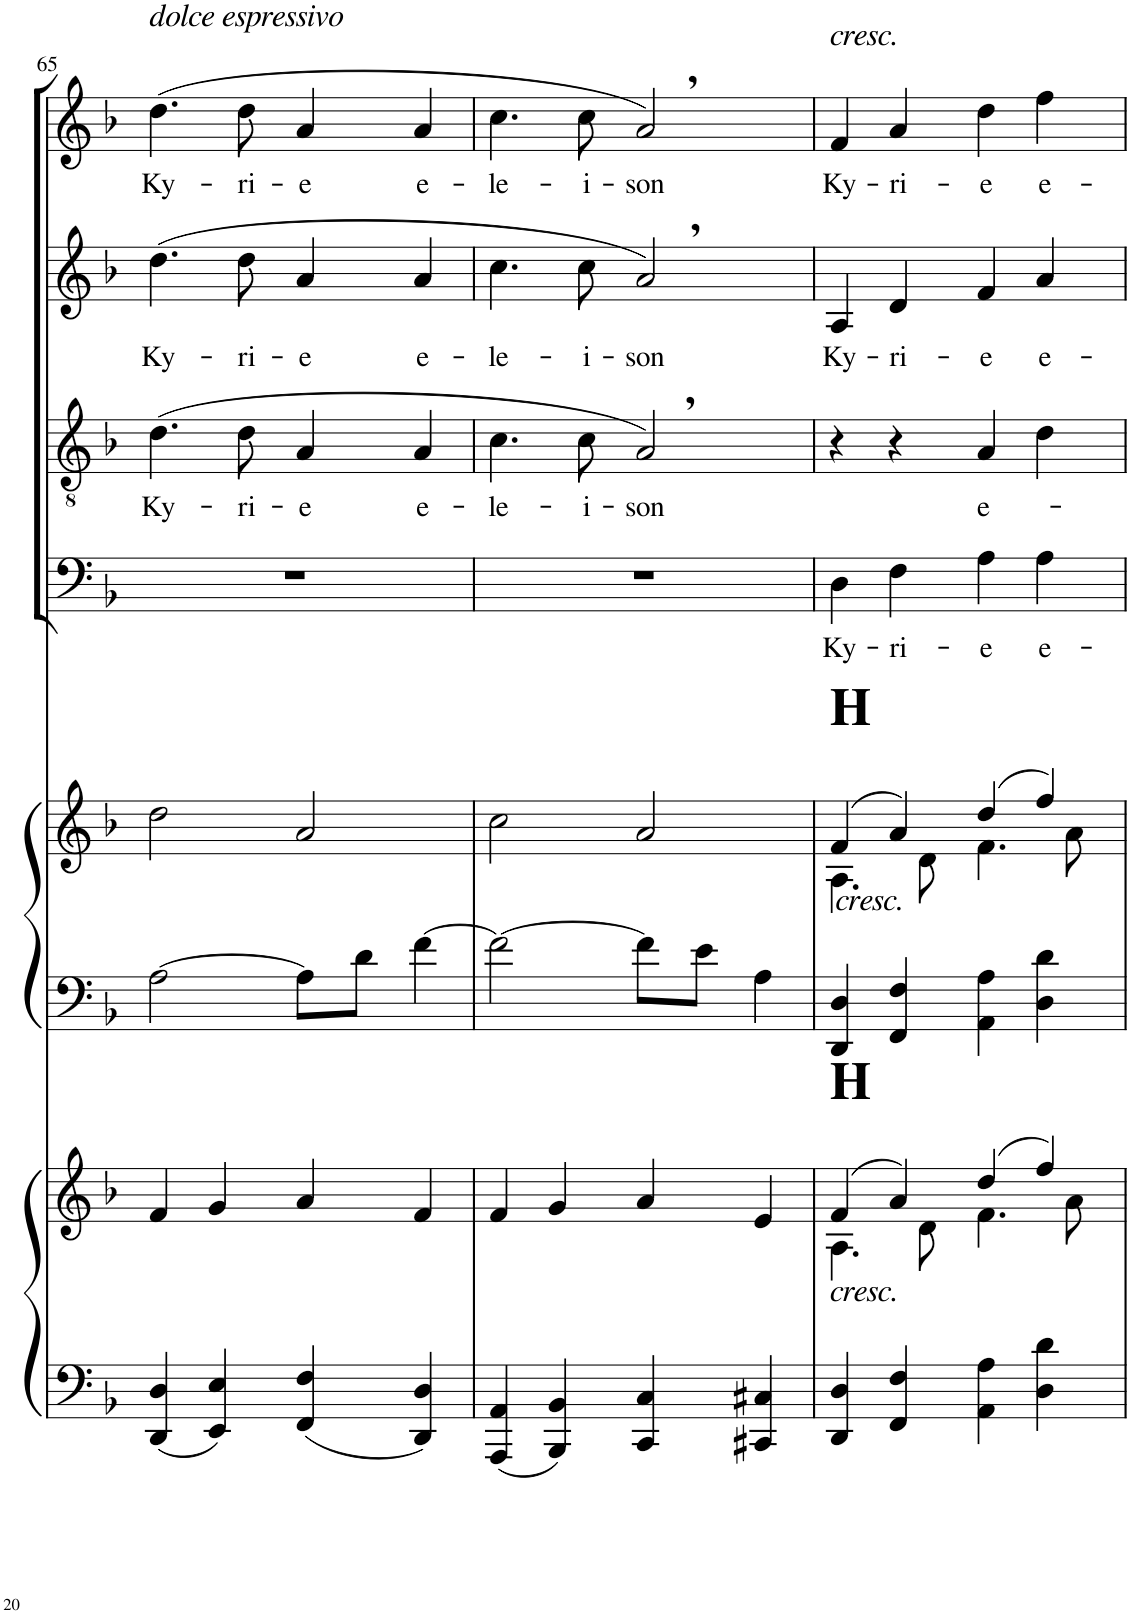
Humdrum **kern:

**kern	**kern	**kern	**kern	**kern	**text	**kern	**text	**kern	**text	**kern	**text
*part6	*part6	*part5	*part5	*part4	*part4	*part3	*part3	*part2	*part2	*part1	*part1
*staff8	*staff7	*staff6	*staff5	*staff4	*staff4	*staff3	*staff3	*staff2	*staff2	*staff1	*staff1
*I"Piano 2	*	*I"Piano 1	*	*I"Basses	*	*I"Ténors	*	*I"Altos	*	*I"Sopranos	*
*I'Pno	*	*I'Pno	*	*	*	*	*	*	*	*	*
!!LO:PB:g=z
*clefF4	*clefG2	*clefF4	*clefG2	*clefF4	*	*clefGv2	*	*clefG2	*	*clefG2	*
*k[b-]	*k[b-]	*k[b-]	*k[b-]	*k[b-]	*	*k[b-]	*	*k[b-]	*	*k[b-]	*
*M4/4	*M4/4	*M4/4	*M4/4	*M4/4	*	*M4/4	*	*M4/4	*	*M4/4	*
*met(c)	*met(c)	*met(c)	*met(c)	*met(c)	*	*met(c)	*	*met(c)	*	*met(c)	*
=65	=65	=65	=65	=65	=65	=65	=65	=65	=65	=65	=65
!	!	!	!	!	!	!	!	!	!	!LO:TX:a:i:t=dolce espressivo	!
!	!	!	!	!	!	!	!LO:LY:b	!	!LO:LY:b	!	!LO:LY:b
4DD/ 4D/	4f/	[2A\	2dd\	1r	.	(4.d\	Ky-	(4.dd\	Ky-	(4.dd\	Ky-
4EE/ 4E/	4g/	.	.	.	.	.	.	.	.	.	.
!	!	!	!	!	!	!	!LO:LY:b	!	!LO:LY:b	!	!LO:LY:b
.	.	.	.	.	.	8d\	-ri-	8dd\	-ri-	8dd\	-ri-
!	!	!	!	!	!	!	!LO:LY:b	!	!LO:LY:b	!	!LO:LY:b
4FF/ 4F/	4a/	8A\L]	2a/	.	.	4A/	-e	4a/	-e	4a/	-e
.	.	8d\J	.	.	.	.	.	.	.	.	.
!	!	!	!	!	!	!	!LO:LY:b	!	!LO:LY:b	!	!LO:LY:b
4DD/ 4D/	4f/	[4f\	.	.	.	4A/	e-	4a/	e-	4a/	e-
=66	=66	=66	=66	=66	=66	=66	=66	=66	=66	=66	=66
!	!	!	!	!	!	!	!LO:LY:b	!	!LO:LY:b	!	!LO:LY:b
4AAA/ 4AA/	4f/	2f\_	2cc\	1r	.	4.c\	-le-	4.cc\	-le-	4.cc\	-le-
4BBB-/ 4BB-/	4g/	.	.	.	.	.	.	.	.	.	.
!	!	!	!	!	!	!	!LO:LY:b	!	!LO:LY:b	!	!LO:LY:b
.	.	.	.	.	.	8c\	-i-	8cc\	-i-	8cc\	-i-
!	!	!	!	!	!	!	!LO:LY:b	!	!LO:LY:b	!	!LO:LY:b
4CC/ 4C/	4a/	8f\L]	2a/	.	.	2A/)	-son	2a/)	-son	2a/)	-son
.	.	8e\J	.	.	.	.	.	.	.	.	.
4CC#X/ 4C#X/	4e/	4A\	.	.	.	.	.	.	.	.	.
=67	=67	=67	=67	=67	=67	=67	=67	=67	=67	=67	=67
*	*^	*	*^	*	*	*	*	*	*	*	*
!	!	!	!	!	!	!	!	!	!	!	!	!LO:TX:a:i:t=cresc.	!
!	!	!	!	!LO:TX:a:B:t=H	!	!	!	!	!	!	!	!	!
!	!	!	!LO:TX:a:i:t=cresc.	!	!	!	!	!	!	!	!	!	!
!	!LO:TX:a:B:t=H	!	!	!	!	!	!	!	!	!	!	!	!
!LO:TX:a:i:t=cresc.	!	!	!	!	!	!	!	!	!	!	!	!	!
!	!	!	!	!	!	!	!LO:LY:b	!	!	!	!LO:LY:b	!	!LO:LY:b
4DD/ 4D/	(4f/	4.A\	4DD/ 4D/	(4f/	4.A\	4D\	Ky-	4r	.	4A/	Ky-	4f/	Ky-
!	!	!	!	!	!	!	!LO:LY:b	!	!	!	!LO:LY:b	!	!LO:LY:b
4FF/ 4F/	4a/)	.	4FF/ 4F/	4a/)	.	4F\	-ri-	4r	.	4d/	-ri-	4a/	-ri-
.	.	8d\	.	.	8d\	.	.	.	.	.	.	.	.
!	!	!	!	!	!	!	!LO:LY:b	!	!LO:LY:b	!	!LO:LY:b	!	!LO:LY:b
4AA\ 4A\	(4dd/	4.f\	4AA\ 4A\	(4dd/	4.f\	4A\	-e	4A/	-e-	4f/	-e	4dd\	-e
!	!	!	!	!	!	!	!LO:LY:b	!	!	!	!LO:LY:b	!	!LO:LY:b
4D\ 4d\	4ff/)	.	4D\ 4d\	4ff/)	.	4A\	e-	4d\	.	4a/	e-	4ff\	e-
.	.	8a\	.	.	8a\	.	.	.	.	.	.	.	.
*	*v	*v	*	*v	*v	*	*	*	*	*	*	*	*
=	=	=	=	=	=	=	=	=	=	=	=
*-	*-	*-	*-	*-	*-	*-	*-	*-	*-	*-	*-
